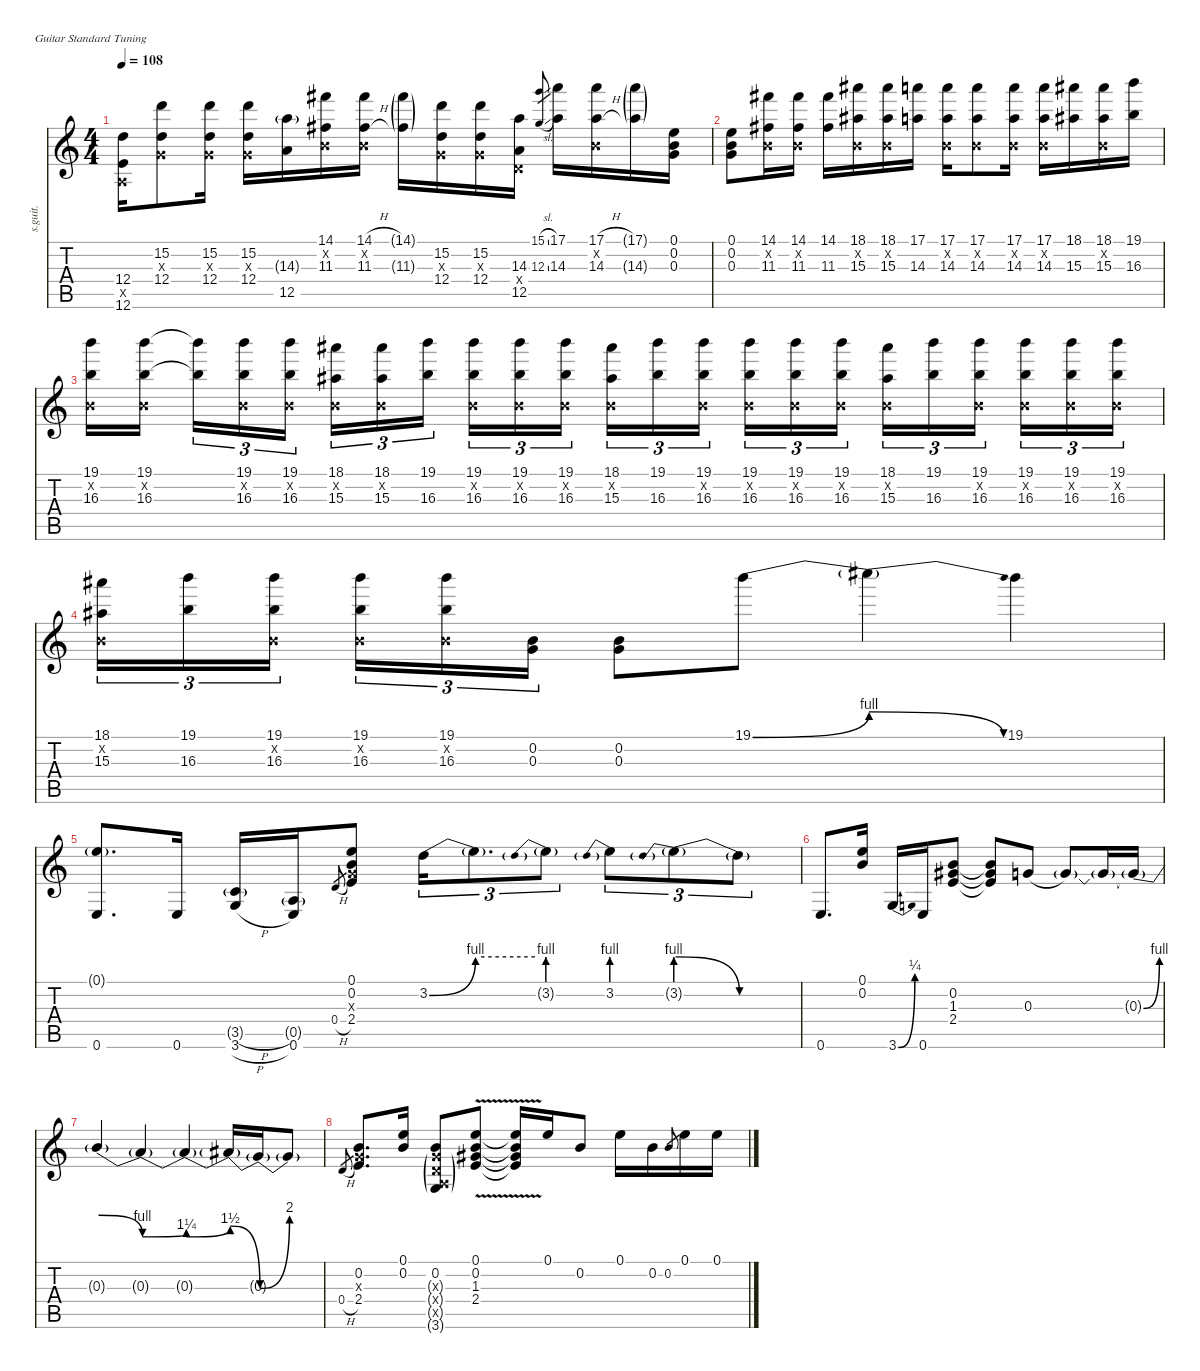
\defaultSystemsLayout 4
\hideDynamics
\bracketExtendMode nobrackets
\otherSystemsTrackNameOrientation horizontal
\track ("Overdub" "s.guit.") {instrument acousticguitarsteel}
\staff {score tabs}
\tuning (E4 B3 G3 D3 A2 E2)
\ts (4 4)
\tempo 108
\clef g2
\ks c
(12.4 0.5{x} 12.6).16{dy f beam Down} (15.2 0.3{x} 12.4).8{beam Down} (15.2 0.3{x} 12.4).16{beam Down} (15.2 0.3{x} 12.4).16{beam Down} (14.3{g} 12.5).16{beam Down} (14.1{acc #} 0.2{x} 11.3{acc #}).16{beam Down} (14.1{h acc #} 0.2{x} 11.3{h acc #}).16{beam Down} (14.1{g acc #} 11.3{g acc #}).16{beam Down} (15.2 0.3{x} 12.4).16{beam Down} (15.2 0.3{x} 12.4).16{beam Down} (14.3 0.4{x} 12.5).16{beam Down} (15.1{sl} 12.3{sl}).8{gr dy mp beam Up} (17.1 14.3).16{dy f beam Down} (17.1{h} 0.2{x} 14.3{h}).16{beam Down} (17.1{g} 14.3{g}).16{beam Down} (0.1 0.2 0.3).16{beam Down} |
(0.1 0.2 0.3).8{beam Down} (14.1{acc #} 0.2{x} 11.3{acc #}).16{beam Down} (14.1{acc #} 0.2{x} 11.3{acc #}).16{beam Down} (14.1{acc #} 11.3{acc #}).16{beam Down} (18.1{acc #} 0.2{x} 15.3{acc #}).16{beam Down} (18.1{acc #} 0.2{x} 15.3{acc #}).16{beam Down} (17.1 14.3).16{beam Down} (17.1 0.2{x} 14.3).16{beam Down} (17.1 0.2{x} 14.3).8{beam Down} (17.1 0.2{x} 14.3).16{beam Down} (17.1 0.2{x} 14.3).16{beam Down} (18.1{acc #} 15.3{acc #}).16{beam Down} (18.1{acc #} 0.2{x} 15.3{acc #}).16{beam Down} (19.1 16.3).16{beam Down} |
(19.1 0.2{x} 16.3).16{beam Down} (19.1 0.2{x} 16.3).16{beam Down} (19.1{t} 16.3{t}).16{tu (3 2) beam Down} (19.1 0.2{x} 16.3).16{tu (3 2) beam Down} (19.1 0.2{x} 16.3).16{tu (3 2) beam Down} (18.1{acc #} 0.2{x} 15.3{acc #}).16{tu (3 2) beam Down} (18.1{acc #} 0.2{x} 15.3{acc #}).16{tu (3 2) beam Down} (19.1 16.3).16{tu (3 2) beam Down} (19.1 0.2{x} 16.3).16{tu (3 2) beam Down} (19.1 0.2{x} 16.3).16{tu (3 2) beam Down} (19.1 0.2{x} 16.3).16{tu (3 2) beam Down} (18.1{acc #} 0.2{x} 15.3{acc #}).16{tu (3 2) beam Down} (19.1 16.3).16{tu (3 2) beam Down} (19.1 0.2{x} 16.3).16{tu (3 2) beam Down} (19.1 0.2{x} 16.3).16{tu (3 2) beam Down} (19.1 0.2{x} 16.3).16{tu (3 2) beam Down} (19.1 0.2{x} 16.3).16{tu (3 2) beam Down} (18.1{acc #} 0.2{x} 15.3{acc #}).16{tu (3 2) beam Down} (19.1 16.3).16{tu (3 2) beam Down} (19.1 0.2{x} 16.3).16{tu (3 2) beam Down} (19.1 0.2{x} 16.3).16{tu (3 2) beam Down} (19.1 0.2{x} 16.3).16{tu (3 2) beam Down} (19.1 0.2{x} 16.3).16{tu (3 2) beam Down} |
(18.1{acc #} 0.2{x} 15.3{acc #}).16{tu (3 2) beam Down} (19.1 16.3).16{tu (3 2) beam Down} (19.1 0.2{x} 16.3).16{tu (3 2) beam Down} (19.1 0.2{x} 16.3).16{tu (3 2) beam Down} (19.1 0.2{x} 16.3).16{tu (3 2) beam Down} (0.2 0.3).16{tu (3 2) beam Down} (0.2 0.3).8{beam Down} 19.1{be (bend 0 0 60 4)}.8{beam Down} 19.1{be (release 0 4 60 0) t}.4{beam Down} 19.1.4{beam Down} |
(0.1{g} 0.6).8{d dy ff instrument choiraahs beam Up} 0.6.16{dy f beam Up} (3.5{h g} 3.6{h}).16{beam Up} (0.5{g} 0.6).16{beam Up} 0.4{h}.8{gr dy mf beam Up} (0.1 0.2 0.3{x} 2.4).8{dy ff beam Up} 3.2{be (bend 0 0 60 4)}.16{tu (3 2) dy f beam Down} 3.2{be (hold 0 4 60 4) t}.8{d tu (3 2) beam Down} 3.2{be (prebend 0 4 60 4) g}.8{tu (3 2) beam Down} 3.2{be (prebend 0 4 60 4)}.8{tu (3 2) dy ff beam Down} 3.2{be (prebendrelease 0 4 60 0) g}.8{tu (3 2) dy f beam Down} 3.2{be (hold 0 0 60 0) t}.8{tu (3 2) beam Down} |
0.6.8{d dy ff instrument fretlessbass beam Up} (0.1 0.2).16{dy f beam Up} 3.6{be (bend 0 0 30 1)}.16{beam Up} 0.6.16{dy mf beam Up} (0.2 1.3{acc #} 2.4).8{dy ff beam Up} (0.2{t} 1.3{t acc #} 2.4{t}).8{dy f beam Up} 0.3{be (hold 0 0 60 0)}.8{beam Up} 0.3{t}.8{beam Up} 0.3{t}.16{beam Up} 0.3{be (bend 0 0 60 4) t}.16{beam Up} |
0.3{be (release 0 8 60 4) t}.4{beam Up} 0.3{be (bend 0 4 60 5) t}.4{beam Up} 0.3{be (bend 0 4 60 6) t}.4{beam Up} 0.3{be (release 0 6 60 0) t}.16{beam Up} 0.3{be (bend 0 0 60 8) t}.16{beam Up} 0.3{be (hold 0 0 60 0) t}.8{beam Up} |
0.4{h}.8{gr dy mf beam Up} (0.2 0.3{x} 2.4).8{d dy ff beam Up} (0.1 0.2).16{dy f beam Up} (0.2 0.3{g x} 0.4{g x} 0.5{g x} 3.6{g}).8{beam Up} (0.1{v} 0.2{v} 1.3{v acc #} 2.4{v}).8{dy ff beam Up} (0.1{v t} 0.2{v t} 1.3{v t acc #} 2.4{v t}).16{dy f beam Up} 0.1.16{beam Up} 0.2.8{beam Up} 0.1.16{beam Down} 0.2.16{beam Down} 0.2.8{gr dy mf beam Up} 0.1.16{dy f beam Down} 0.1.16{beam Down}
